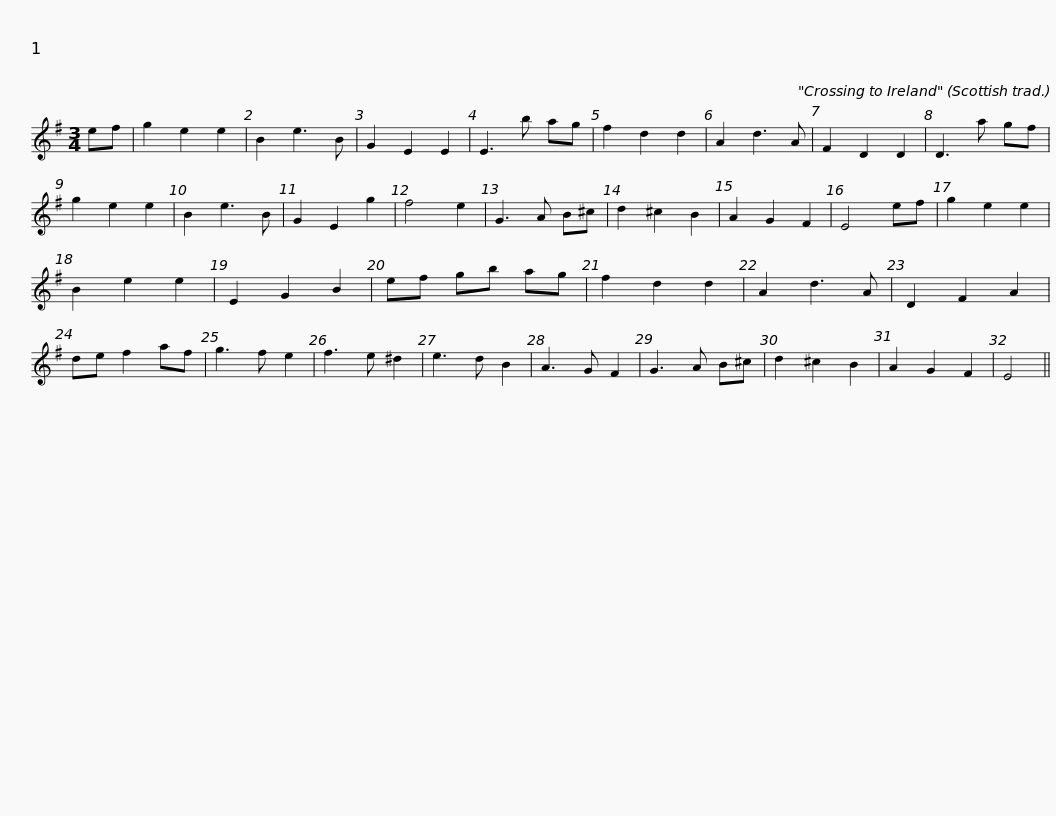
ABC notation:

X:1
L:1/8
M:3/4
I:linebreak $
K:Emin
V:1 treble
V:1
 ef | g2 e2 e2 | B2 e3 B | G2 E2 E2 | E3 b ag | %5
 f2 d2 d2 | A2 d3 A | F2 D2 D2 | D3 a gf | g2 e2 e2 | %10
 B2 e3 B | G2 E2 g2 |$ f4 e2 | G3 A B^c | d2 ^c2 B2 | %15
 A2 G2 F2 | E4 ef | g2 e2 e2 | B2 e2 e2 | E2 G2 B2 | %20
 ef gb ag | f2 d2 d2 | A2 d3 A |$ D2 F2 A2 | de f2 af | %25
 g3 f e2 | f3 e ^d2 | e3 d B2 | A3 G F2 | G3 A B^c | %30
 d2 ^c2 B2 | A2 G2 F2 | E4 || %33
